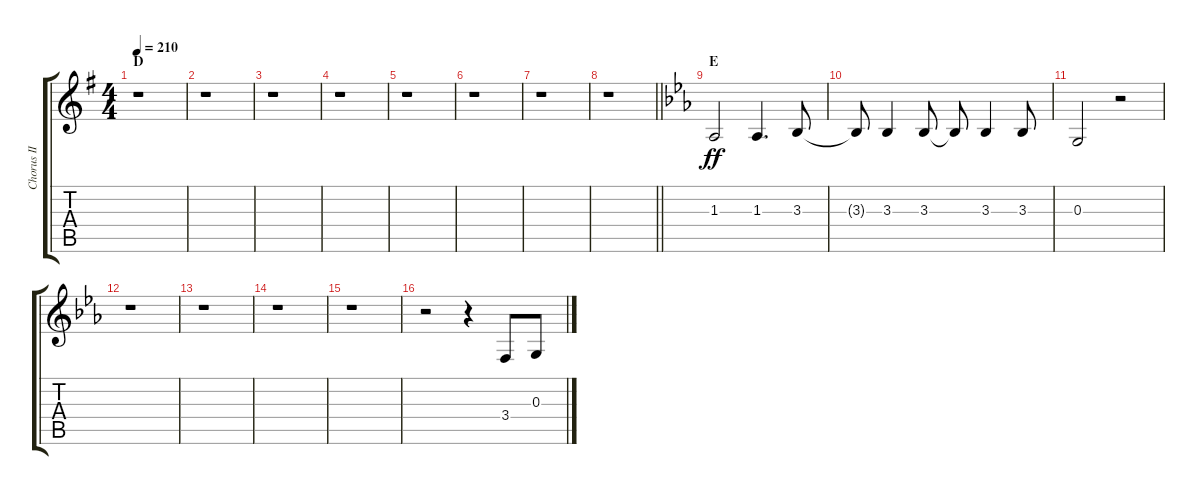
\track ("Chorus II" "Chorus II") {instrument voiceoohs}
\staff {score tabs}
\tuning (E4 B3 G3 D3 A2 E2) {hide}
\ts (4 4)
\section ("" "D")
\tempo 210
\clef g2
\ks g
r.1{dy ff} |
r.1 |
r.1 |
r.1 |
r.1 |
r.1 |
r.1 |
\barLineRight lightlight
r.1 |
\section ("" "E")
\ks eb
1.3.2 1.3.4{d} 3.3.8 |
3.3{t}.8 3.3.4 3.3.8 3.3{t}.8 3.3.4 3.3.8 |
0.3.2 r.2 |
r.1 |
r.1 |
r.1 |
r.1 |
r.2 r.4 3.4.8 0.3.8
